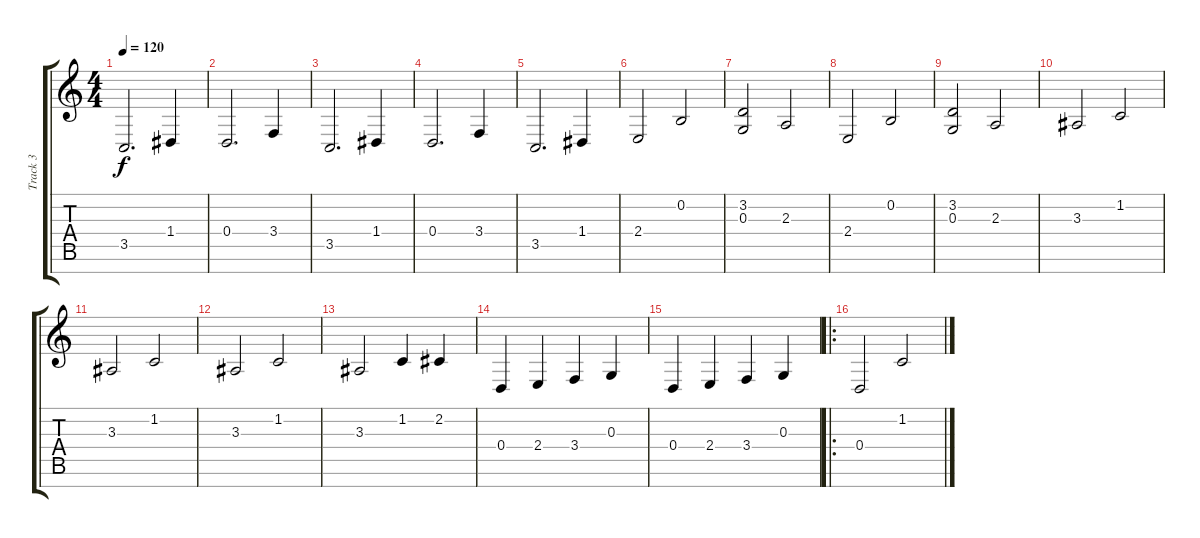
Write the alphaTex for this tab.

\track ("Track 3" "Track 3") {instrument cello}
\staff {score tabs}
\tuning (E4 B3 G3 D3 A2 E2 B1) {hide}
\ts (4 4)
\tempo 120
\clef g2
\ks c
3.5.2{d dy f} 1.4.4 |
0.4.2{d} 3.4.4 |
3.5.2{d} 1.4.4 |
0.4.2{d} 3.4.4 |
3.5.2{d} 1.4.4 |
2.4.2 0.2.2 |
(3.2 0.3).2 2.3.2 |
2.4.2 0.2.2 |
(3.2 0.3).2 2.3.2 |
3.3.2 1.2.2 |
3.3.2 1.2.2 |
3.3.2 1.2.2 |
3.3.2 1.2.4 2.2.4 |
0.4.4 2.4.4 3.4.4 0.3.4 |
0.4.4 2.4.4 3.4.4 0.3.4 |
\ro
0.4.2 1.2.2
